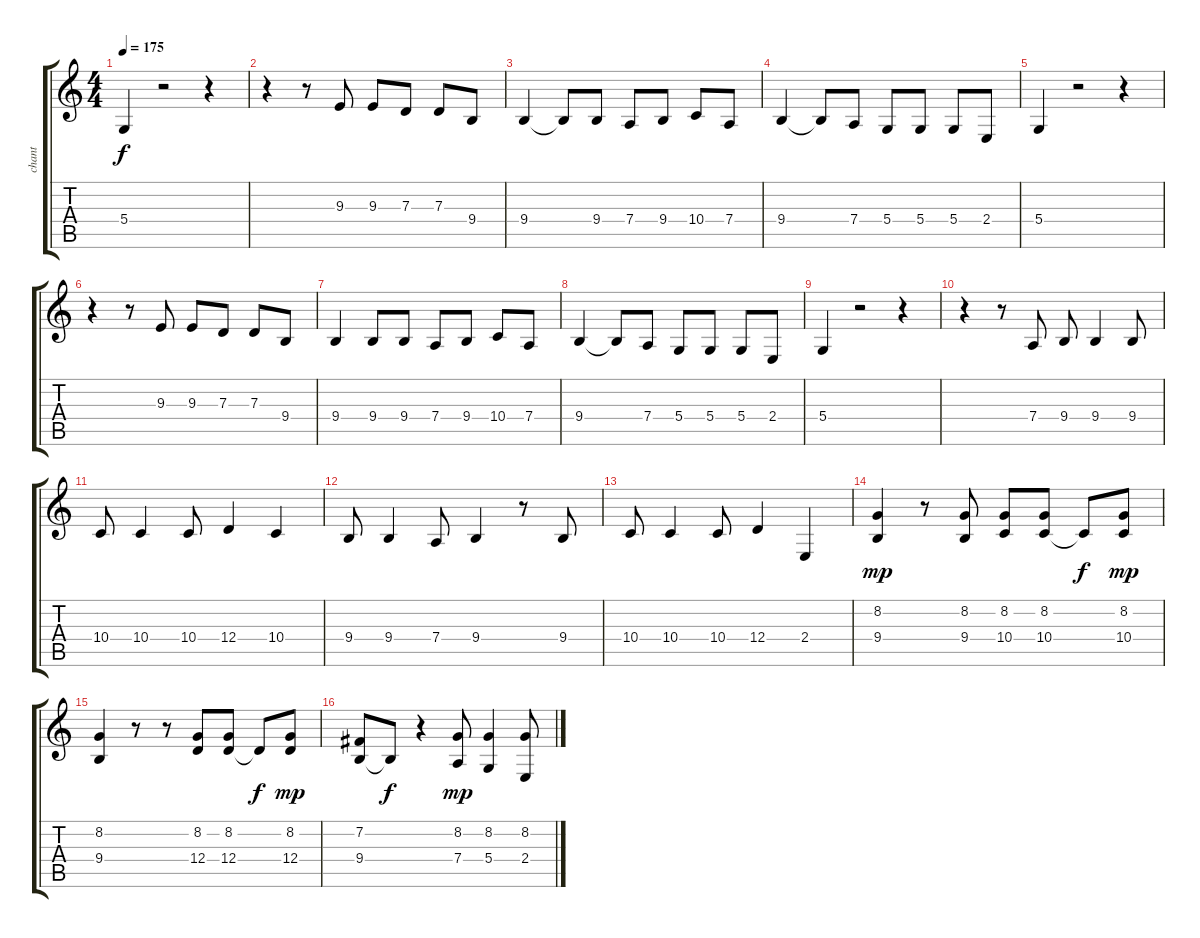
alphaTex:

\track ("chant" "chant") {instrument lead6voice}
\staff {score tabs}
\tuning (E4 B3 G3 D3 A2 E2) {hide}
\ts (4 4)
\tempo 175
\clef g2
\ks c
5.4.4{dy f} r.2 r.4 |
r.4 r.8 9.3.8 9.3.8 7.3.8 7.3.8 9.4.8 |
9.4.4 9.4{t}.8 9.4.8 7.4.8 9.4.8 10.4.8 7.4.8 |
9.4.4 9.4{t}.8 7.4.8 5.4.8 5.4.8 5.4.8 2.4.8 |
5.4.4 r.2 r.4 |
r.4 r.8 9.3.8 9.3.8 7.3.8 7.3.8 9.4.8 |
9.4.4 9.4.8 9.4.8 7.4.8 9.4.8 10.4.8 7.4.8 |
9.4.4 9.4{t}.8 7.4.8 5.4.8 5.4.8 5.4.8 2.4.8 |
5.4.4 r.2 r.4 |
r.4 r.8 7.4.8 9.4.8 9.4.4 9.4.8 |
10.4.8 10.4.4 10.4.8 12.4.4 10.4.4 |
9.4.8 9.4.4 7.4.8 9.4.4 r.8 9.4.8 |
10.4.8 10.4.4 10.4.8 12.4.4 2.4.4 |
(8.2 9.4).4{dy mp} r.8 (8.2 9.4).8 (8.2 10.4).8 (8.2 10.4).8 10.4{t}.8{dy f} (8.2 10.4).8{dy mp} |
(8.2 9.4).4 r.8 r.8 (8.2 12.4).8 (8.2 12.4).8 12.4{t}.8{dy f} (8.2 12.4).8{dy mp} |
(7.2 9.4).8 9.4{t}.8{dy f} r.4 (8.2 7.4).8{dy mp} (8.2 5.4).4 (8.2 2.4).8
